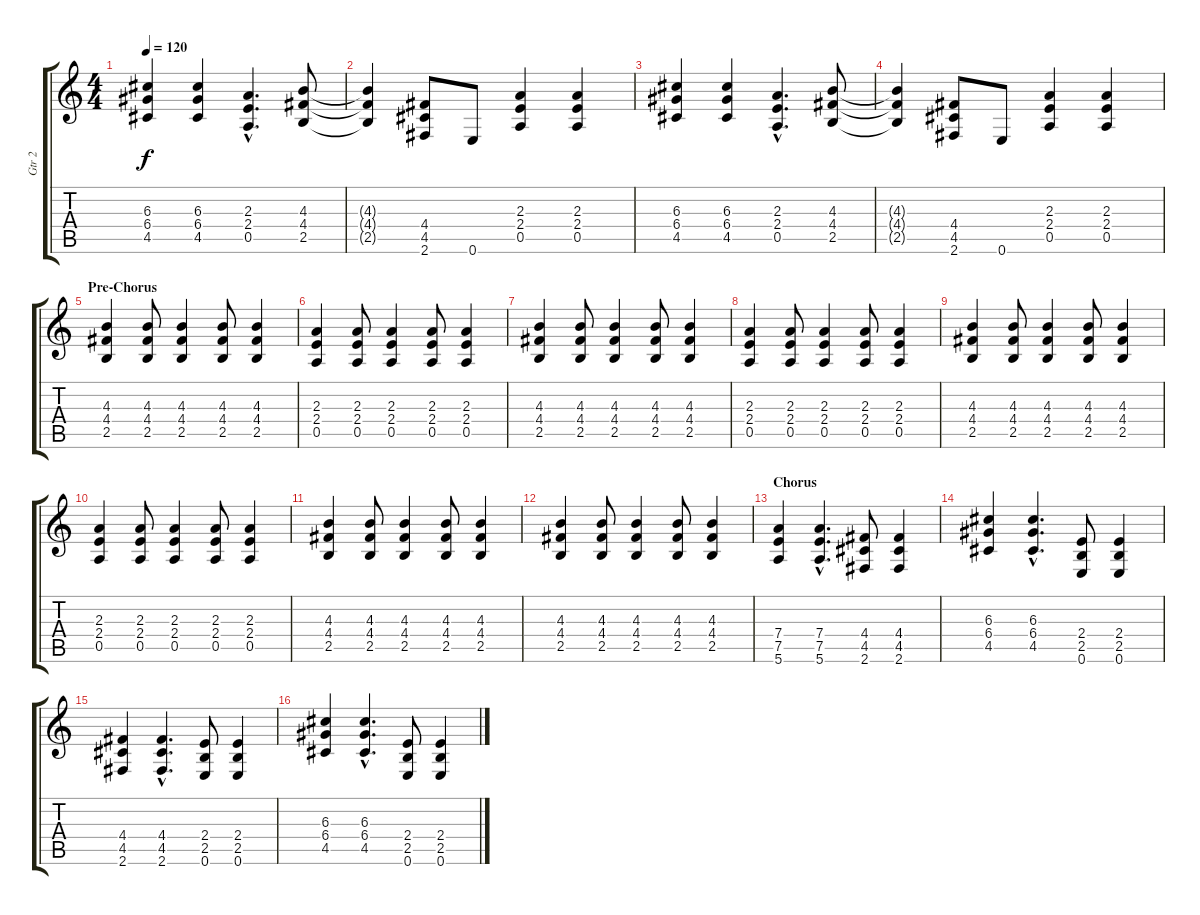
\track ("Gtr 2" "Gtr 2") {instrument distortionguitar}
\staff {score tabs}
\tuning (E4 B3 G3 D3 A2 E2) {hide}
\ts (4 4)
\tempo 120
\clef g2
\ks c
(6.3 6.4 4.5).4{dy f} (6.3 6.4 4.5).4 (2.3{hac} 2.4{hac} 0.5{hac}).4{d} (4.3 4.4 2.5).8 |
(4.3{t} 4.4{t} 2.5{t}).4 (4.4 4.5 2.6).8 0.6.8 (2.3 2.4 0.5).4 (2.3 2.4 0.5).4 |
(6.3 6.4 4.5).4 (6.3 6.4 4.5).4 (2.3{hac} 2.4{hac} 0.5{hac}).4{d} (4.3 4.4 2.5).8 |
(4.3{t} 4.4{t} 2.5{t}).4 (4.4 4.5 2.6).8 0.6.8 (2.3 2.4 0.5).4 (2.3 2.4 0.5).4 |
\section ("" "Pre-Chorus")
(4.3 4.4 2.5).4 (4.3 4.4 2.5).8 (4.3 4.4 2.5).4 (4.3 4.4 2.5).8 (4.3 4.4 2.5).4 |
(2.3 2.4 0.5).4 (2.3 2.4 0.5).8 (2.3 2.4 0.5).4 (2.3 2.4 0.5).8 (2.3 2.4 0.5).4 |
(4.3 4.4 2.5).4 (4.3 4.4 2.5).8 (4.3 4.4 2.5).4 (4.3 4.4 2.5).8 (4.3 4.4 2.5).4 |
(2.3 2.4 0.5).4 (2.3 2.4 0.5).8 (2.3 2.4 0.5).4 (2.3 2.4 0.5).8 (2.3 2.4 0.5).4 |
(4.3 4.4 2.5).4 (4.3 4.4 2.5).8 (4.3 4.4 2.5).4 (4.3 4.4 2.5).8 (4.3 4.4 2.5).4 |
(2.3 2.4 0.5).4 (2.3 2.4 0.5).8 (2.3 2.4 0.5).4 (2.3 2.4 0.5).8 (2.3 2.4 0.5).4 |
(4.3 4.4 2.5).4 (4.3 4.4 2.5).8 (4.3 4.4 2.5).4 (4.3 4.4 2.5).8 (4.3 4.4 2.5).4 |
(4.3 4.4 2.5).4 (4.3 4.4 2.5).8 (4.3 4.4 2.5).4 (4.3 4.4 2.5).8 (4.3 4.4 2.5).4 |
\section ("" "Chorus")
(7.4 7.5 5.6).4 (7.4{hac} 7.5{hac} 5.6{hac}).4{d} (4.4 4.5 2.6).8 (4.4 4.5 2.6).4 |
(6.3 6.4 4.5).4 (6.3{hac} 6.4{hac} 4.5{hac}).4{d} (2.4 2.5 0.6).8 (2.4 2.5 0.6).4 |
(4.4 4.5 2.6).4 (4.4{hac} 4.5{hac} 2.6{hac}).4{d} (2.4 2.5 0.6).8 (2.4 2.5 0.6).4 |
(6.3 6.4 4.5).4 (6.3{hac} 6.4{hac} 4.5{hac}).4{d} (2.4 2.5 0.6).8 (2.4 2.5 0.6).4
